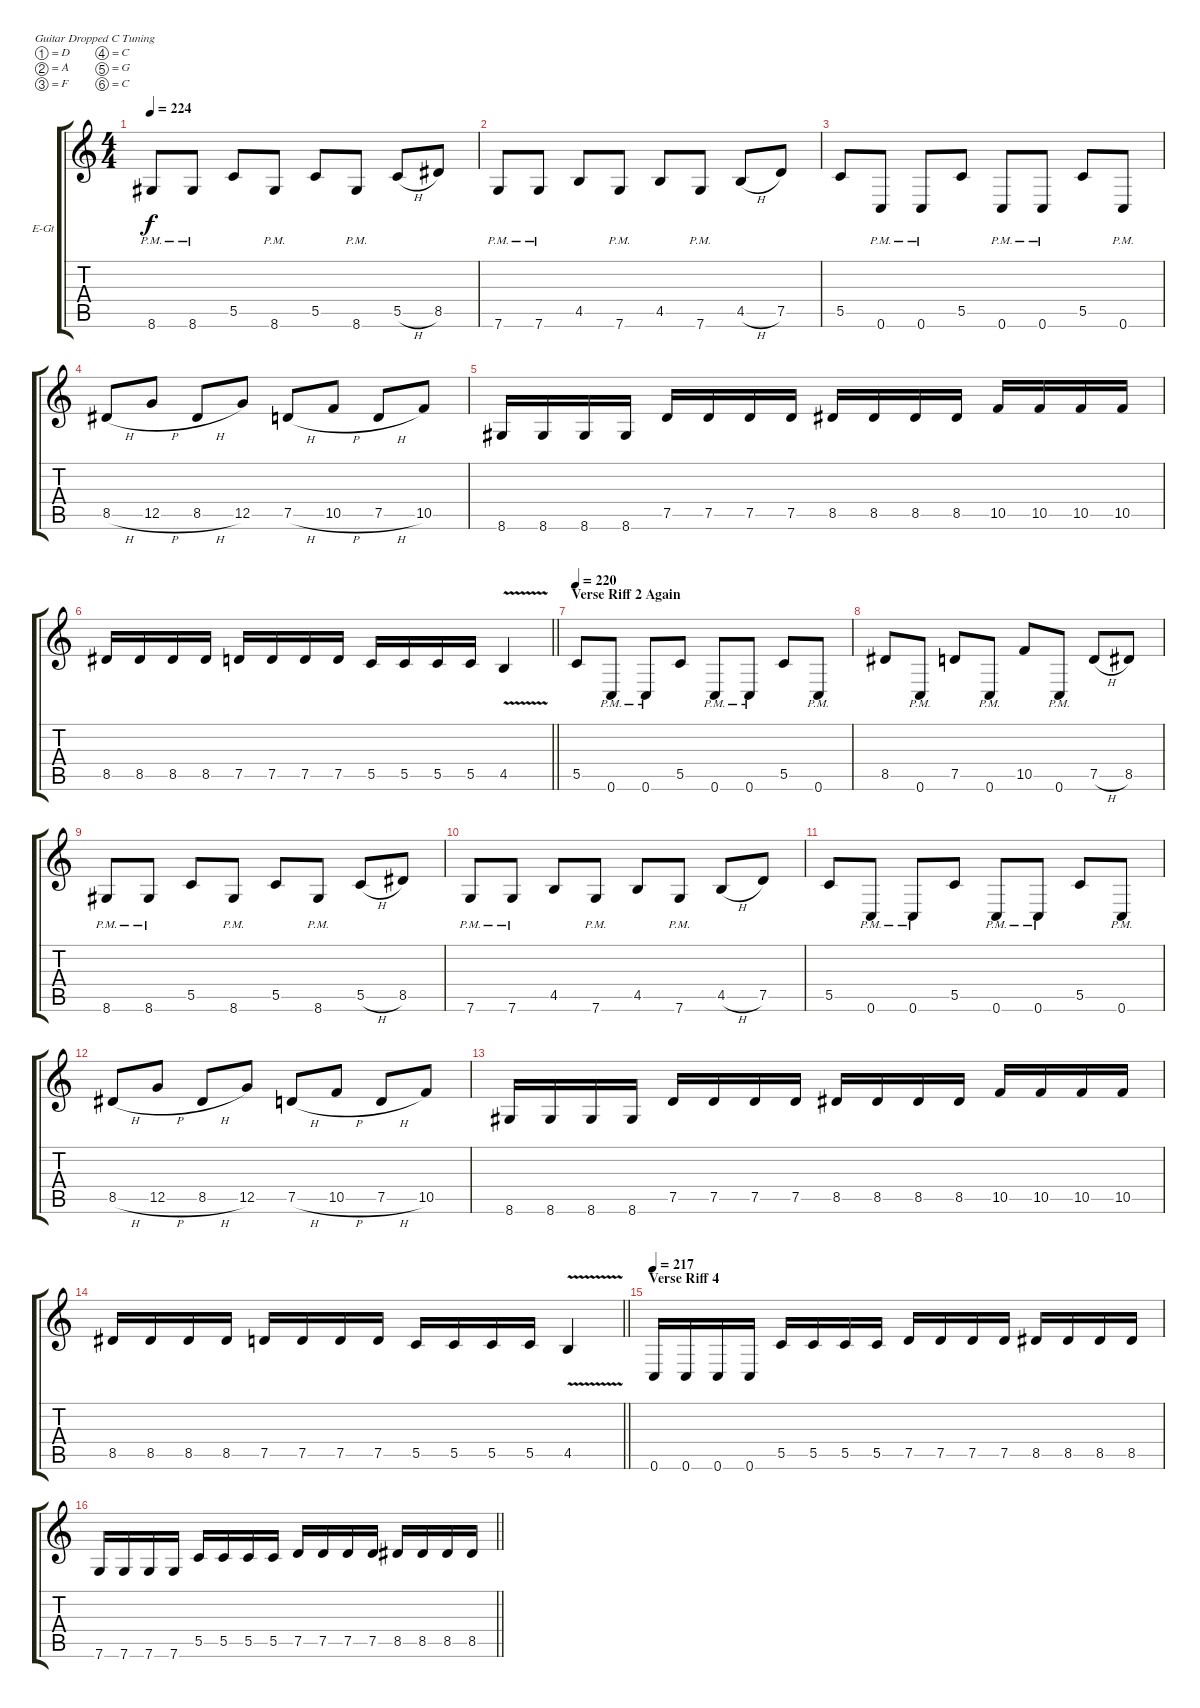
\bracketExtendMode groupsimilarinstruments
\firstSystemTrackNameOrientation horizontal
\otherSystemsTrackNameOrientation horizontal
\track ("Right Guitar" "E-Gt") {instrument distortionguitar}
\staff {score tabs}
\tuning (D4 A3 F3 C3 G2 C2)
\ts (4 4)
\tempo 224
\clef g2
\ks c
8.6{pm}.8{dy f} 8.6{pm}.8 5.5.8 8.6{pm}.8 5.5.8 8.6{pm}.8 5.5{h}.8 8.5.8 |
7.6{pm}.8 7.6{pm}.8 4.5.8 7.6{pm}.8 4.5.8 7.6{pm}.8 4.5{h}.8 7.5.8 |
5.5.8 0.6{pm}.8 0.6{pm}.8 5.5.8 0.6{pm}.8 0.6{pm}.8 5.5.8 0.6{pm}.8 |
8.5{h}.8 12.5{h}.8 8.5{h}.8 12.5.8 7.5{h}.8 10.5{h}.8 7.5{h}.8 10.5.8 |
8.6.16 8.6.16 8.6.16 8.6.16 7.5.16 7.5.16 7.5.16 7.5.16 8.5.16 8.5.16 8.5.16 8.5.16 10.5.16 10.5.16 10.5.16 10.5.16 |
\barLineRight lightlight
8.5.16 8.5.16 8.5.16 8.5.16 7.5.16 7.5.16 7.5.16 7.5.16 5.5.16 5.5.16 5.5.16 5.5.16 4.5{v}.4 |
\section ("" "Verse Riff 2 Again")
\tempo 220
5.5.8 0.6{pm}.8 0.6{pm}.8 5.5.8 0.6{pm}.8 0.6{pm}.8 5.5.8 0.6{pm}.8 |
8.5.8 0.6{pm}.8 7.5.8 0.6{pm}.8 10.5.8 0.6{pm}.8 7.5{h}.8 8.5.8 |
8.6{pm}.8 8.6{pm}.8 5.5.8 8.6{pm}.8 5.5.8 8.6{pm}.8 5.5{h}.8 8.5.8 |
7.6{pm}.8 7.6{pm}.8 4.5.8 7.6{pm}.8 4.5.8 7.6{pm}.8 4.5{h}.8 7.5.8 |
5.5.8 0.6{pm}.8 0.6{pm}.8 5.5.8 0.6{pm}.8 0.6{pm}.8 5.5.8 0.6{pm}.8 |
8.5{h}.8 12.5{h}.8 8.5{h}.8 12.5.8 7.5{h}.8 10.5{h}.8 7.5{h}.8 10.5.8 |
8.6.16 8.6.16 8.6.16 8.6.16 7.5.16 7.5.16 7.5.16 7.5.16 8.5.16 8.5.16 8.5.16 8.5.16 10.5.16 10.5.16 10.5.16 10.5.16 |
\barLineRight lightlight
8.5.16 8.5.16 8.5.16 8.5.16 7.5.16 7.5.16 7.5.16 7.5.16 5.5.16 5.5.16 5.5.16 5.5.16 4.5{v}.4 |
\section ("" "Verse Riff 4")
\tempo 217
0.6.16 0.6.16 0.6.16 0.6.16 5.5.16 5.5.16 5.5.16 5.5.16 7.5.16 7.5.16 7.5.16 7.5.16 8.5.16 8.5.16 8.5.16 8.5.16 |
\barLineRight lightlight
7.6.16 7.6.16 7.6.16 7.6.16 5.5.16 5.5.16 5.5.16 5.5.16 7.5.16 7.5.16 7.5.16 7.5.16 8.5.16 8.5.16 8.5.16 8.5.16
